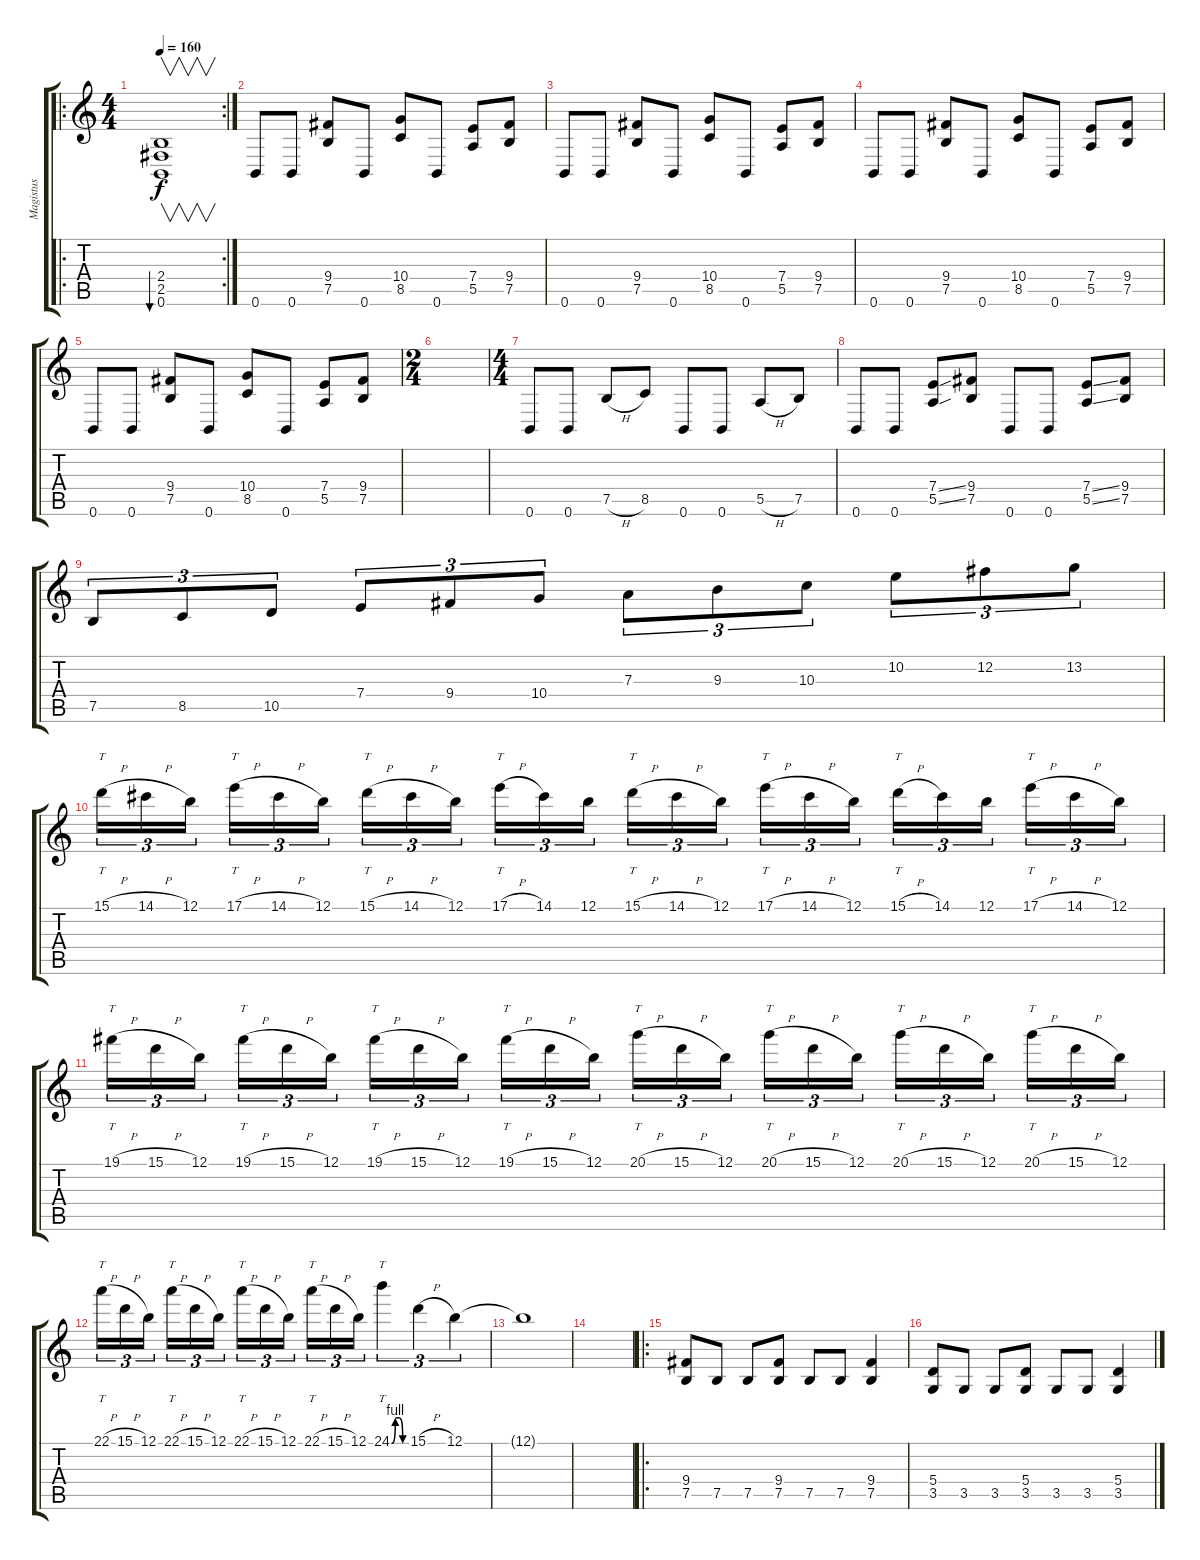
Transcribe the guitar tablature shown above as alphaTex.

\track ("Magistus" "Magistus") {instrument distortionguitar}
\staff {score tabs}
\tuning (B3 Gb3 D3 A2 E2 B1) {hide}
\ro
\rc 2
\ts (4 4)
\tempo 160
\clef g2
\ks c
(2.4 2.5 0.6).1{v bu 60 dy f instrument distortionguitar} |
0.6.8 0.6.8 (9.4 7.5).8 0.6.8 (10.4 8.5).8 0.6.8 (7.4 5.5).8 (9.4 7.5).8 |
0.6.8 0.6.8 (9.4 7.5).8 0.6.8 (10.4 8.5).8 0.6.8 (7.4 5.5).8 (9.4 7.5).8 |
0.6.8 0.6.8 (9.4 7.5).8 0.6.8 (10.4 8.5).8 0.6.8 (7.4 5.5).8 (9.4 7.5).8 |
0.6.8 0.6.8 (9.4 7.5).8 0.6.8 (10.4 8.5).8 0.6.8 (7.4 5.5).8 (9.4 7.5).8 |
\ts (2 4)
|
\ts (4 4)
0.6.8 0.6.8 7.5{h}.8 8.5.8 0.6.8 0.6.8 5.5{h}.8 7.5.8 |
0.6.8 0.6.8 (7.4{ss} 5.5{ss}).8 (9.4 7.5).8 0.6.8 0.6.8 (7.4{ss} 5.5{ss}).8 (9.4 7.5).8 |
7.5.8{tu (3 2)} 8.5.8{tu (3 2)} 10.5.8{tu (3 2)} 7.4.8{tu (3 2)} 9.4.8{tu (3 2)} 10.4.8{tu (3 2)} 7.3.8{tu (3 2)} 9.3.8{tu (3 2)} 10.3.8{tu (3 2)} 10.2.8{tu (3 2)} 12.2.8{tu (3 2)} 13.2.8{tu (3 2)} |
15.1{h}.16{tt tu (3 2)} 14.1{h}.16{tu (3 2)} 12.1.16{tu (3 2)} 17.1{h}.16{tt tu (3 2)} 14.1{h}.16{tu (3 2)} 12.1.16{tu (3 2)} 15.1{h}.16{tt tu (3 2)} 14.1{h}.16{tu (3 2)} 12.1.16{tu (3 2)} 17.1{h}.16{tt tu (3 2)} 14.1.16{tu (3 2)} 12.1.16{tu (3 2)} 15.1{h}.16{tt tu (3 2)} 14.1{h}.16{tu (3 2)} 12.1.16{tu (3 2)} 17.1{h}.16{tt tu (3 2)} 14.1{h}.16{tu (3 2)} 12.1.16{tu (3 2)} 15.1{h}.16{tt tu (3 2)} 14.1.16{tu (3 2)} 12.1.16{tu (3 2)} 17.1{h}.16{tt tu (3 2)} 14.1{h}.16{tu (3 2)} 12.1.16{tu (3 2)} |
19.1{h}.16{tt tu (3 2)} 15.1{h}.16{tu (3 2)} 12.1.16{tu (3 2)} 19.1{h}.16{tt tu (3 2)} 15.1{h}.16{tu (3 2)} 12.1.16{tu (3 2)} 19.1{h}.16{tt tu (3 2)} 15.1{h}.16{tu (3 2)} 12.1.16{tu (3 2)} 19.1{h}.16{tt tu (3 2)} 15.1{h}.16{tu (3 2)} 12.1.16{tu (3 2)} 20.1{h}.16{tt tu (3 2)} 15.1{h}.16{tu (3 2)} 12.1.16{tu (3 2)} 20.1{h}.16{tt tu (3 2)} 15.1{h}.16{tu (3 2)} 12.1.16{tu (3 2)} 20.1{h}.16{tt tu (3 2)} 15.1{h}.16{tu (3 2)} 12.1.16{tu (3 2)} 20.1{h}.16{tt tu (3 2)} 15.1{h}.16{tu (3 2)} 12.1.16{tu (3 2)} |
22.1{h}.16{tt tu (3 2)} 15.1{h}.16{tu (3 2)} 12.1.16{tu (3 2)} 22.1{h}.16{tt tu (3 2)} 15.1{h}.16{tu (3 2)} 12.1.16{tu (3 2)} 22.1{h}.16{tt tu (3 2)} 15.1{h}.16{tu (3 2)} 12.1.16{tu (3 2)} 22.1{h}.16{tt tu (3 2)} 15.1{h}.16{tu (3 2)} 12.1.16{tu (3 2)} 24.1{be (custom 0 0 15 4 30 4 45 0 60 0)}.4{tt tu (3 2)} 15.1{h}.4{tu (3 2)} 12.1.4{tu (3 2)} |
12.1{t}.1 |
|
\ro
(9.4 7.5).8{volume 13} 7.5.8 7.5.8 (9.4 7.5).8 7.5.8 7.5.8 (9.4 7.5).4 |
(5.4 3.5).8 3.5.8 3.5.8 (5.4 3.5).8 3.5.8 3.5.8 (5.4 3.5).4
